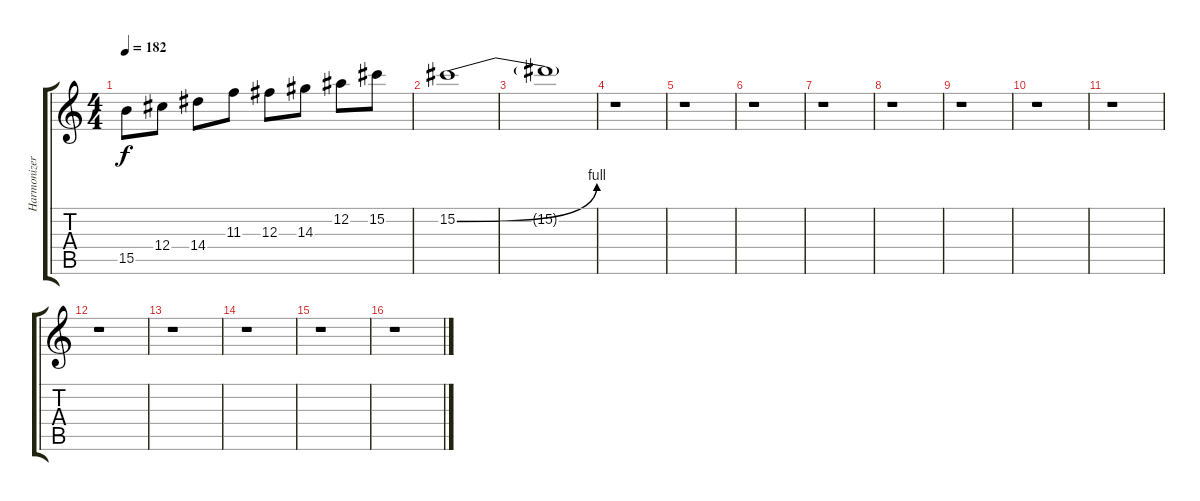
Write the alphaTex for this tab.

\track ("Harmonizer" "Harmonizer") {instrument distortionguitar}
\staff {score tabs}
\tuning (Eb4 Bb3 Gb3 Db3 Ab2 Eb2) {hide}
\ts (4 4)
\tempo 182
\clef g2
\ks c
15.5.8{dy f} 12.4.8 14.4.8 11.3.8 12.3.8 14.3.8 12.2.8 15.2.8 |
15.2{be (bend 0 0 60 4)}.1 |
15.2{t}.1 |
r.1 |
r.1 |
r.1 |
r.1 |
r.1 |
r.1 |
r.1 |
r.1 |
r.1 |
r.1 |
r.1 |
r.1 |
r.1
